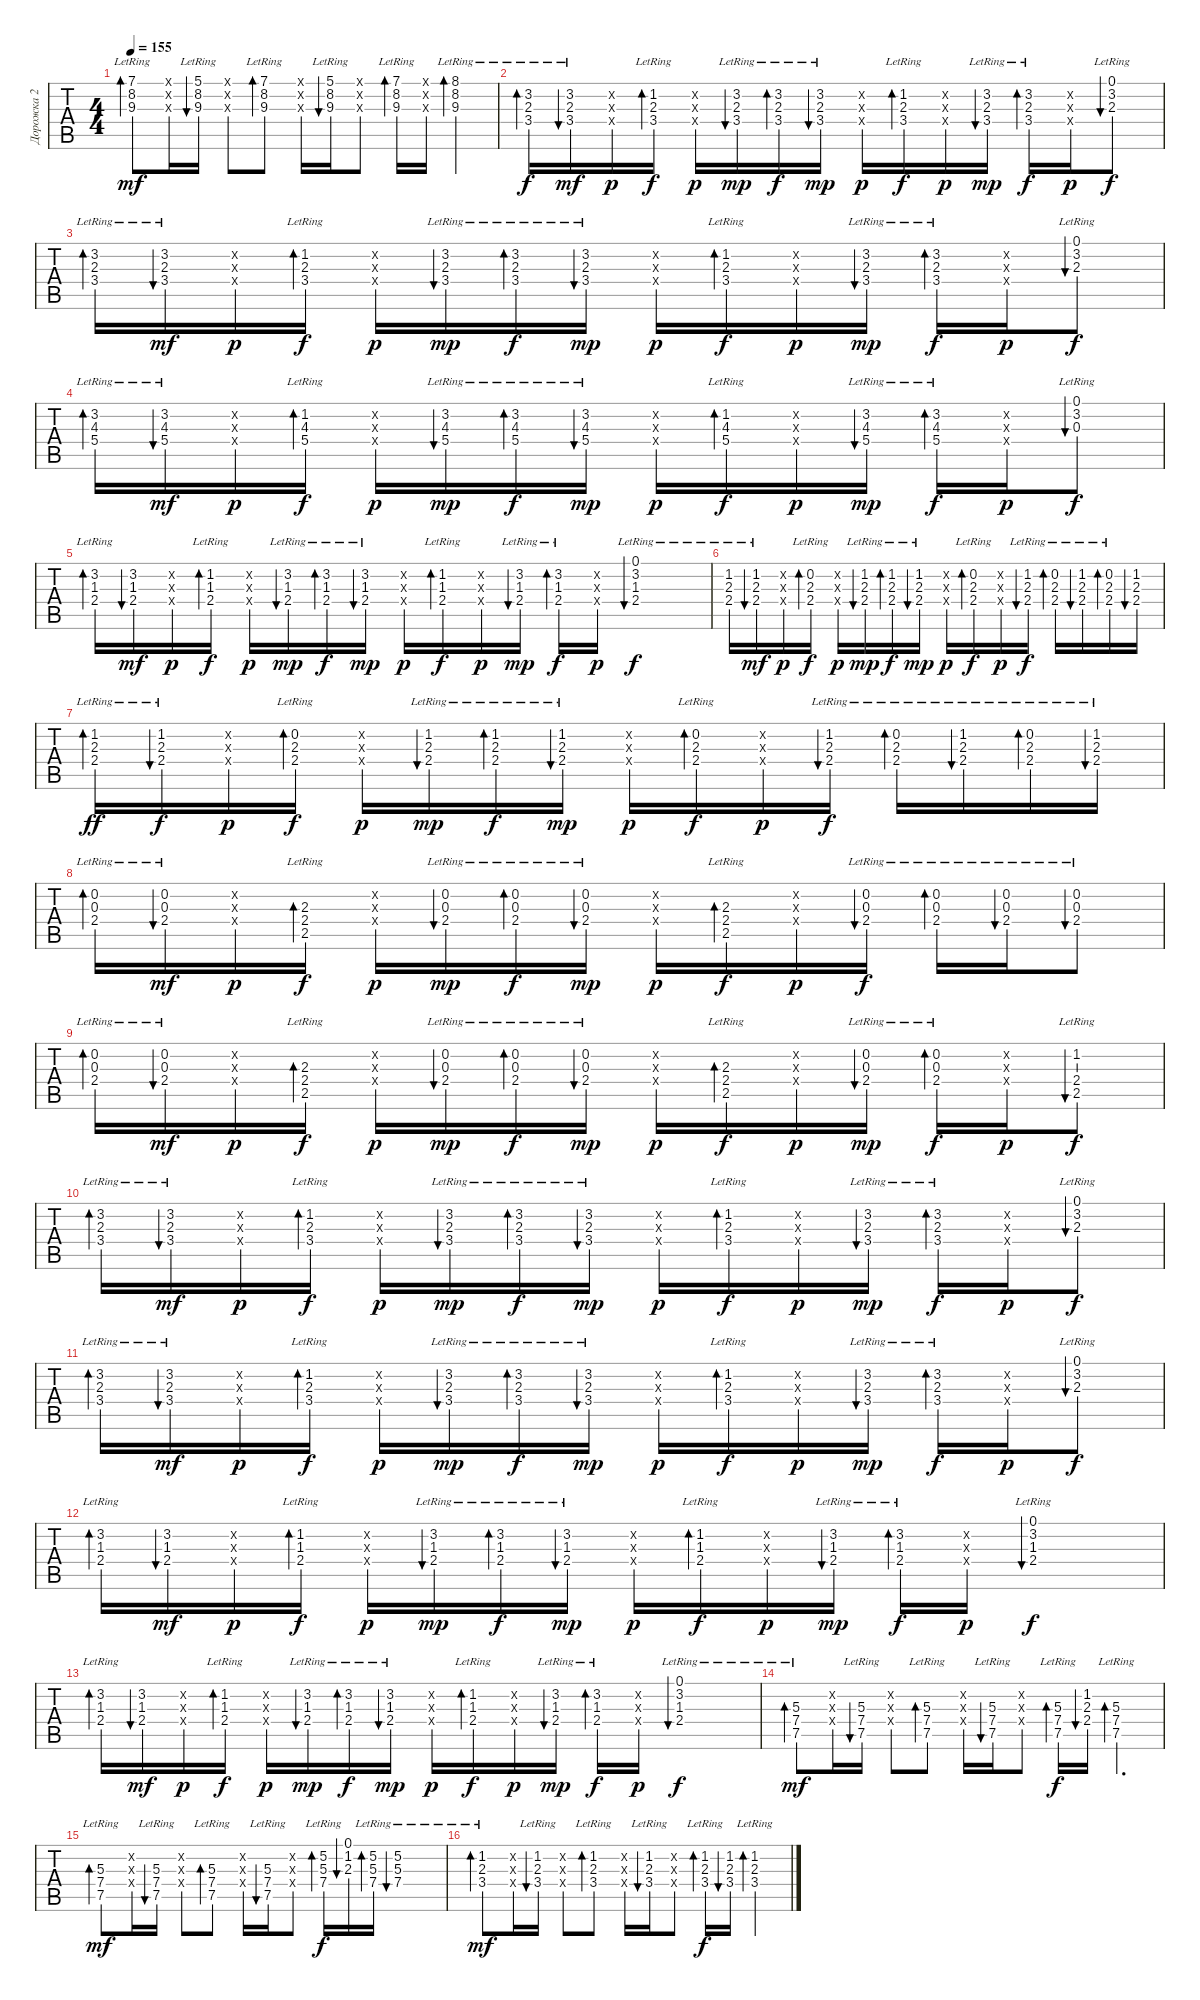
\track ("Дорожка 2" "Дорожка 2") {instrument acousticguitarsteel}
\staff {tabs}
\tuning (E4 B3 G3 D3 A2 E2) {hide}
\ts (4 4)
\tempo 155
\clef g2
\ks c
(7.1 8.2{lr} 9.3{lr}).8{bd 30 dy mf instrument acousticguitarnylon} (0.1{x} 0.2{x} 0.3{x}).16 (5.1 8.2{lr} 9.3{lr}).16{bu 30} (0.1{x} 0.2{x} 0.3{x}).8 (7.1 8.2{lr} 9.3{lr}).8{bd 30} (0.1{x} 0.2{x} 0.3{x}).16 (5.1 8.2{lr} 9.3{lr}).16{bu 30} (0.1{x} 0.2{x} 0.3{x}).8 (7.1 8.2{lr} 9.3{lr}).16{bd 30} (0.1{x} 0.2{x} 0.3{x}).16 (8.1 8.2{lr} 9.3{lr}).4{bd 30} |
(3.2{lr} 2.3{lr} 3.4{lr}).16{bd 60 dy f instrument acousticguitarnylon} (3.2{lr} 2.3 3.4).16{bu 60 dy mf} (3.2{x} 2.3{x} 3.4{x}).16{dy p} (1.2 2.3{lr} 3.4{lr}).16{bd 60 dy f} (3.2{x} 2.3{x} 3.4{x}).16{dy p} (3.2{lr} 2.3{lr} 3.4{lr}).16{bu 60 dy mp} (3.2{lr} 2.3{lr} 3.4{lr}).16{bd 60 dy f} (3.2{lr} 2.3{lr} 3.4{lr}).16{bu 60 dy mp} (3.2{x} 2.3{x} 3.4{x}).16{dy p} (1.2 2.3{lr} 3.4{lr}).16{bd 60 dy f} (3.2{x} 2.3{x} 3.4{x}).16{dy p} (3.2{lr} 2.3{lr} 3.4{lr}).16{bu 60 dy mp} (3.2{lr} 2.3{lr} 3.4{lr}).16{bd 60 dy f} (3.2{x} 2.3{x} 3.4{x}).16{dy p} (0.1 3.2{lr} 2.3).8{bu 60 dy f} |
(3.2{lr} 2.3{lr} 3.4{lr}).16{bd 60 instrument acousticguitarnylon} (3.2{lr} 2.3 3.4).16{bu 60 dy mf} (3.2{x} 2.3{x} 3.4{x}).16{dy p} (1.2 2.3{lr} 3.4{lr}).16{bd 60 dy f} (3.2{x} 2.3{x} 3.4{x}).16{dy p} (3.2{lr} 2.3{lr} 3.4{lr}).16{bu 60 dy mp} (3.2{lr} 2.3{lr} 3.4{lr}).16{bd 60 dy f} (3.2{lr} 2.3{lr} 3.4{lr}).16{bu 60 dy mp} (3.2{x} 2.3{x} 3.4{x}).16{dy p} (1.2 2.3{lr} 3.4{lr}).16{bd 60 dy f} (3.2{x} 2.3{x} 3.4{x}).16{dy p} (3.2{lr} 2.3{lr} 3.4{lr}).16{bu 60 dy mp} (3.2{lr} 2.3{lr} 3.4{lr}).16{bd 60 dy f} (3.2{x} 2.3{x} 3.4{x}).16{dy p} (0.1 3.2{lr} 2.3).8{bu 60 dy f} |
(3.2{lr} 4.3{lr} 5.4{lr}).16{bd 60 instrument acousticguitarnylon} (3.2{lr} 4.3 5.4).16{bu 60 dy mf} (3.2{x} 4.3{x} 5.4{x}).16{dy p} (1.2 4.3{lr} 5.4{lr}).16{bd 60 dy f} (3.2{x} 4.3{x} 5.4{x}).16{dy p} (3.2{lr} 4.3{lr} 5.4{lr}).16{bu 60 dy mp} (3.2{lr} 4.3{lr} 5.4{lr}).16{bd 60 dy f} (3.2{lr} 4.3{lr} 5.4{lr}).16{bu 60 dy mp} (3.2{x} 4.3{x} 5.4{x}).16{dy p} (1.2 4.3{lr} 5.4{lr}).16{bd 60 dy f} (3.2{x} 4.3{x} 5.4{x}).16{dy p} (3.2{lr} 4.3{lr} 5.4{lr}).16{bu 60 dy mp} (3.2{lr} 4.3{lr} 5.4{lr}).16{bd 60 dy f} (3.2{x} 4.3{x} 5.4{x}).16{dy p} (0.1 3.2{lr} 0.3).8{bu 60 dy f} |
(3.2{lr} 1.3{lr} 2.4{lr}).16{bd 60 instrument acousticguitarnylon} (3.2 1.3 2.4).16{bu 60 dy mf} (3.2{x} 1.3{x} 2.4{x}).16{dy p} (1.2 1.3{lr} 2.4{lr}).16{bd 60 dy f} (3.2{x} 1.3{x} 2.4{x}).16{dy p} (3.2{lr} 1.3{lr} 2.4{lr}).16{bu 60 dy mp} (3.2{lr} 1.3{lr} 2.4{lr}).16{bd 60 dy f} (3.2{lr} 1.3{lr} 2.4{lr}).16{bu 60 dy mp} (3.2{x} 1.3{x} 2.4{x}).16{dy p} (1.2 1.3{lr} 2.4{lr}).16{bd 60 dy f} (3.2{x} 1.3{x} 2.4{x}).16{dy p} (3.2{lr} 1.3{lr} 2.4{lr}).16{bu 60 dy mp} (3.2{lr} 1.3{lr} 2.4{lr}).16{bd 60 dy f} (3.2{x} 1.3{x} 2.4{x}).16{dy p} (0.1 3.2{lr} 1.3 2.4).1{bu 60 dy f} |
(1.2{lr} 2.3{lr} 2.4{lr}).16{instrument acousticguitarnylon} (1.2{lr} 2.3{lr} 2.4{lr}).16{bu 60 dy mf} (1.2{x} 2.3{x} 2.4{x}).16{dy p} (0.2{lr} 2.3{lr} 2.4{lr}).16{bd 60 dy f} (1.2{x} 2.3{x} 2.4{x}).16{dy p} (1.2{lr} 2.3{lr} 2.4{lr}).16{bu 60 dy mp} (1.2{lr} 2.3{lr} 2.4{lr}).16{bd 60 dy f} (1.2{lr} 2.3{lr} 2.4{lr}).16{bu 60 dy mp} (1.2{x} 2.3{x} 2.4{x}).16{dy p} (0.2{lr} 2.3{lr} 2.4{lr}).16{bd 60 dy f} (1.2{x} 2.3{x} 2.4{x}).16{dy p} (1.2{lr} 2.3{lr} 2.4{lr}).16{bu 60 dy f} (0.2{lr} 2.3{lr} 2.4{lr}).16{bd 60} (1.2{lr} 2.3{lr} 2.4{lr}).16{bu 60} (0.2{lr} 2.3{lr} 2.4{lr}).16{bd 60} (1.2 2.3 2.4).16{bu 60} |
(1.2{lr} 2.3{lr} 2.4{lr}).16{bd 60 dy ff instrument acousticguitarnylon} (1.2{lr} 2.3{lr} 2.4{lr}).16{bu 60 dy f} (1.2{x} 2.3{x} 2.4{x}).16{dy p} (0.2{lr} 2.3{lr} 2.4{lr}).16{bd 60 dy f} (1.2{x} 2.3{x} 2.4{x}).16{dy p} (1.2{lr} 2.3{lr} 2.4{lr}).16{bu 60 dy mp} (1.2{lr} 2.3{lr} 2.4{lr}).16{bd 60 dy f} (1.2{lr} 2.3{lr} 2.4{lr}).16{bu 60 dy mp} (1.2{x} 2.3{x} 2.4{x}).16{dy p} (0.2{lr} 2.3{lr} 2.4{lr}).16{bd 60 dy f} (1.2{x} 2.3{x} 2.4{x}).16{dy p} (1.2{lr} 2.3{lr} 2.4{lr}).16{bu 60 dy f} (0.2{lr} 2.3{lr} 2.4{lr}).16{bd 60} (1.2{lr} 2.3{lr} 2.4{lr}).16{bu 60} (0.2{lr} 2.3{lr} 2.4{lr}).16{bd 60} (1.2{lr} 2.3{lr} 2.4{lr}).16{bu 60} |
(0.2{lr} 0.3{lr} 2.4{lr}).16{bd 60 instrument acousticguitarnylon} (0.2{lr} 0.3{lr} 2.4{lr}).16{bu 60 dy mf} (0.2{x} 0.3{x} 2.4{x}).16{dy p} (2.3{lr} 2.4{lr} 2.5{lr}).16{bd 60 dy f} (0.2{x} 0.3{x} 2.4{x}).16{dy p} (0.2{lr} 0.3{lr} 2.4{lr}).16{bu 60 dy mp} (0.2{lr} 0.3{lr} 2.4{lr}).16{bd 60 dy f} (0.2{lr} 0.3{lr} 2.4{lr}).16{bu 60 dy mp} (0.2{x} 0.3{x} 2.4{x}).16{dy p} (2.3{lr} 2.4{lr} 2.5{lr}).16{bd 60 dy f} (0.2{x} 0.3{x} 2.4{x}).16{dy p} (0.2{lr} 0.3{lr} 2.4{lr}).16{bu 60 dy f} (0.2{lr} 0.3{lr} 2.4{lr}).16{bd 60} (0.2{lr} 0.3{lr} 2.4{lr}).16{bu 60} (0.2{lr} 0.3{lr} 2.4{lr}).8{bu 60} |
(0.2{lr} 0.3{lr} 2.4{lr}).16{bd 60 instrument acousticguitarnylon} (0.2{lr} 0.3{lr} 2.4{lr}).16{bu 60 dy mf} (0.2{x} 0.3{x} 2.4{x}).16{dy p} (2.3{lr} 2.4{lr} 2.5).16{bd 60 dy f} (0.2{x} 0.3{x} 2.4{x}).16{dy p} (0.2{lr} 0.3{lr} 2.4{lr}).16{bu 60 dy mp} (0.2{lr} 0.3{lr} 2.4{lr}).16{bd 60 dy f} (0.2{lr} 0.3{lr} 2.4{lr}).16{bu 60 dy mp} (0.2{x} 0.3{x} 2.4{x}).16{dy p} (2.3{lr} 2.4{lr} 2.5).16{bd 60 dy f} (0.2{x} 0.3{x} 2.4{x}).16{dy p} (0.2{lr} 0.3{lr} 2.4{lr}).16{bu 60 dy mp} (0.2{lr} 0.3{lr} 2.4{lr}).16{bd 60 dy f} (0.2{x} 0.3{x} 2.4{x}).16{dy p} (1.2{lr} 2.4{lr} 2.5).8{bu 60 dy f} |
(3.2{lr} 2.3{lr} 3.4{lr}).16{bd 60 instrument acousticguitarnylon} (3.2{lr} 2.3 3.4).16{bu 60 dy mf} (3.2{x} 2.3{x} 3.4{x}).16{dy p} (1.2 2.3{lr} 3.4{lr}).16{bd 60 dy f} (3.2{x} 2.3{x} 3.4{x}).16{dy p} (3.2{lr} 2.3{lr} 3.4{lr}).16{bu 60 dy mp} (3.2{lr} 2.3{lr} 3.4{lr}).16{bd 60 dy f} (3.2{lr} 2.3{lr} 3.4{lr}).16{bu 60 dy mp} (3.2{x} 2.3{x} 3.4{x}).16{dy p} (1.2 2.3{lr} 3.4{lr}).16{bd 60 dy f} (3.2{x} 2.3{x} 3.4{x}).16{dy p} (3.2{lr} 2.3{lr} 3.4{lr}).16{bu 60 dy mp} (3.2{lr} 2.3{lr} 3.4{lr}).16{bd 60 dy f} (3.2{x} 2.3{x} 3.4{x}).16{dy p} (0.1 3.2{lr} 2.3).8{bu 60 dy f} |
(3.2{lr} 2.3{lr} 3.4{lr}).16{bd 60 instrument acousticguitarnylon} (3.2{lr} 2.3 3.4).16{bu 60 dy mf} (3.2{x} 2.3{x} 3.4{x}).16{dy p} (1.2 2.3{lr} 3.4{lr}).16{bd 60 dy f} (3.2{x} 2.3{x} 3.4{x}).16{dy p} (3.2{lr} 2.3{lr} 3.4{lr}).16{bu 60 dy mp} (3.2{lr} 2.3{lr} 3.4{lr}).16{bd 60 dy f} (3.2{lr} 2.3{lr} 3.4{lr}).16{bu 60 dy mp} (3.2{x} 2.3{x} 3.4{x}).16{dy p} (1.2 2.3{lr} 3.4{lr}).16{bd 60 dy f} (3.2{x} 2.3{x} 3.4{x}).16{dy p} (3.2{lr} 2.3{lr} 3.4{lr}).16{bu 60 dy mp} (3.2{lr} 2.3{lr} 3.4{lr}).16{bd 60 dy f} (3.2{x} 2.3{x} 3.4{x}).16{dy p} (0.1 3.2{lr} 2.3).8{bu 60 dy f} |
(3.2{lr} 1.3{lr} 2.4{lr}).16{bd 60 instrument acousticguitarnylon} (3.2 1.3 2.4).16{bu 60 dy mf} (3.2{x} 1.3{x} 2.4{x}).16{dy p} (1.2 1.3{lr} 2.4{lr}).16{bd 60 dy f} (3.2{x} 1.3{x} 2.4{x}).16{dy p} (3.2{lr} 1.3{lr} 2.4{lr}).16{bu 60 dy mp} (3.2{lr} 1.3{lr} 2.4{lr}).16{bd 60 dy f} (3.2{lr} 1.3{lr} 2.4{lr}).16{bu 60 dy mp} (3.2{x} 1.3{x} 2.4{x}).16{dy p} (1.2 1.3{lr} 2.4{lr}).16{bd 60 dy f} (3.2{x} 1.3{x} 2.4{x}).16{dy p} (3.2{lr} 1.3{lr} 2.4{lr}).16{bu 60 dy mp} (3.2{lr} 1.3{lr} 2.4{lr}).16{bd 60 dy f} (3.2{x} 1.3{x} 2.4{x}).16{dy p} (0.1 3.2{lr} 1.3 2.4).1{bu 60 dy f} |
(3.2{lr} 1.3{lr} 2.4{lr}).16{bd 60 instrument acousticguitarnylon} (3.2 1.3 2.4).16{bu 60 dy mf} (3.2{x} 1.3{x} 2.4{x}).16{dy p} (1.2 1.3{lr} 2.4{lr}).16{bd 60 dy f} (3.2{x} 1.3{x} 2.4{x}).16{dy p} (3.2{lr} 1.3{lr} 2.4{lr}).16{bu 60 dy mp} (3.2{lr} 1.3{lr} 2.4{lr}).16{bd 60 dy f} (3.2{lr} 1.3{lr} 2.4{lr}).16{bu 60 dy mp} (3.2{x} 1.3{x} 2.4{x}).16{dy p} (1.2 1.3{lr} 2.4{lr}).16{bd 60 dy f} (3.2{x} 1.3{x} 2.4{x}).16{dy p} (3.2{lr} 1.3{lr} 2.4{lr}).16{bu 60 dy mp} (3.2{lr} 1.3{lr} 2.4{lr}).16{bd 60 dy f} (3.2{x} 1.3{x} 2.4{x}).16{dy p} (0.1 3.2{lr} 1.3 2.4).1{bu 60 dy f} |
(5.3{lr} 7.4 7.5).8{bd 30 dy mf instrument acousticguitarnylon} (1.2{x} 2.3{x} 2.4{x}).16 (5.3{lr} 7.4 7.5).16{bu 30} (1.2{x} 2.3{x} 2.4{x}).8 (5.3{lr} 7.4 7.5).8{bd 30} (1.2{x} 2.3{x} 2.4{x}).16 (5.3{lr} 7.4 7.5).16{bu 30} (1.2{x} 2.3{x} 2.4{x}).8 (5.3{lr} 7.4 7.5).16{bd 30 dy f} (1.2 2.3 2.4).16{bu 60} (5.3{lr} 7.4 7.5).4{d bd 30} |
(5.3{lr} 7.4 7.5).8{bd 30 dy mf instrument acousticguitarnylon} (1.2{x} 2.3{x} 2.4{x}).16 (5.3{lr} 7.4 7.5).16{bu 30} (1.2{x} 2.3{x} 2.4{x}).8 (5.3{lr} 7.4 7.5).8{bd 30} (1.2{x} 2.3{x} 2.4{x}).16 (5.3{lr} 7.4 7.5).16{bu 30} (1.2{x} 2.3{x} 2.4{x}).8 (5.2 5.3{lr} 7.4).16{bd 30 dy f} (0.1 1.2 2.3).16{bu 60} (5.2{lr} 5.3{lr} 7.4{lr}).16{bd 30} (5.2{lr} 5.3{lr} 7.4{lr}).1{bu 60} |
(1.2{lr} 2.3{lr} 3.4).8{bd 30 dy mf instrument acousticguitarnylon} (1.2{x} 2.3{x} 3.4{x}).16 (1.2{lr} 2.3{lr} 3.4).16{bu 30} (1.2{x} 2.3{x} 3.4{x}).8 (1.2{lr} 2.3{lr} 3.4).8{bd 30} (1.2{x} 2.3{x} 3.4{x}).16 (1.2{lr} 2.3{lr} 3.4).16{bu 30} (1.2{x} 2.3{x} 3.4{x}).8 (1.2{lr} 2.3{lr} 3.4).16{bd 30 dy f} (1.2 2.3 3.4).16{bu 60} (1.2{lr} 2.3{lr} 3.4).4{bd 30}
